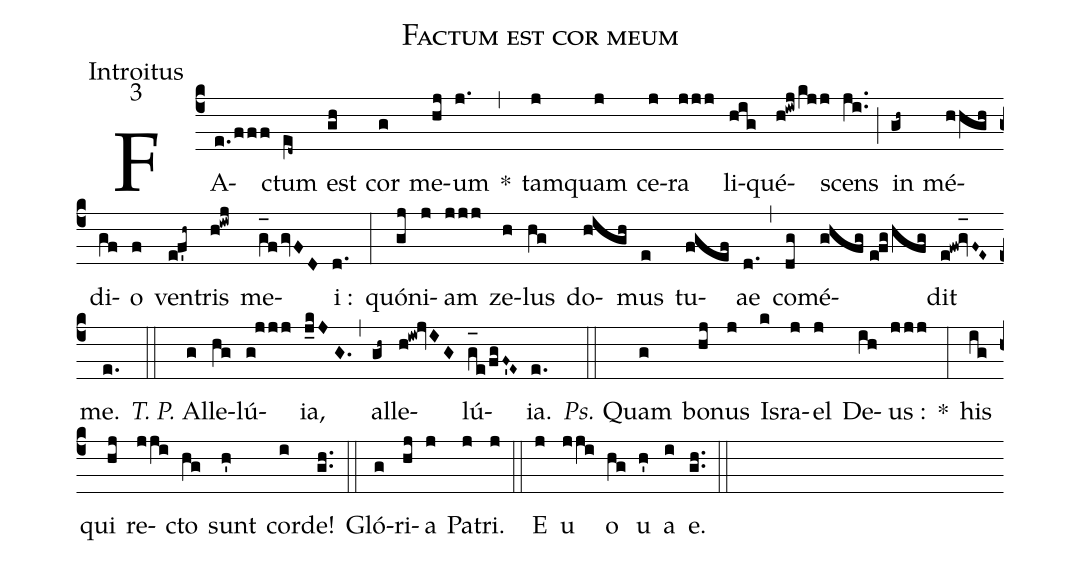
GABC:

name:Factum est cor meum;
office-part:Introitus;
mode:3;
%%
(c4) FA(e./fff)ctum(e[ll:1]d~) est(gh) cor(g) me(hj)um(j.) *(,) tam(j)quam(j) ce(j)ra(jjj) li(hig)qué(h!iwj/kjj)scens(ji..) (;) in(gh~) mé(hhgh)di(gf)o(f) ven(ef'h~)tris(h!iwj) me(g_[oh:h]fgvFD)i :(d.) (:) quó(gj)ni(j)am(jjj) ze(h)lus(hg) do(high)mus(e) tu(fgef)ae(d.) (,) com(dg)é(ghfg//efghfg)dit(e!fw!gv_[oh:h]F~E~) me.(e.) (::) <i>T. P.</i> Al(g)le(hg)lú(g!jjj){ia},(j_kJ//G.) (,) al(gh~)le(h!iw!jvIG)lú(g_[oh:h]e/fgF~'E~){ia}.(e.) (::) <i>Ps.</i> Quam(g) bo(hj)nus(j) Is(k)ra(j)el(j) De(ih)us :(jjj) *(:) his(ig) qui(hj) re(jji)cto(hg) sunt(h') cor(i)de!(gh..) (::) Gló(g)ri(hj)a(j) Pa(j)tri.(j) (::) <eu>E(j) u(jji) o(hg) u(h') a(i) e.</eu>(gh..) (::)
